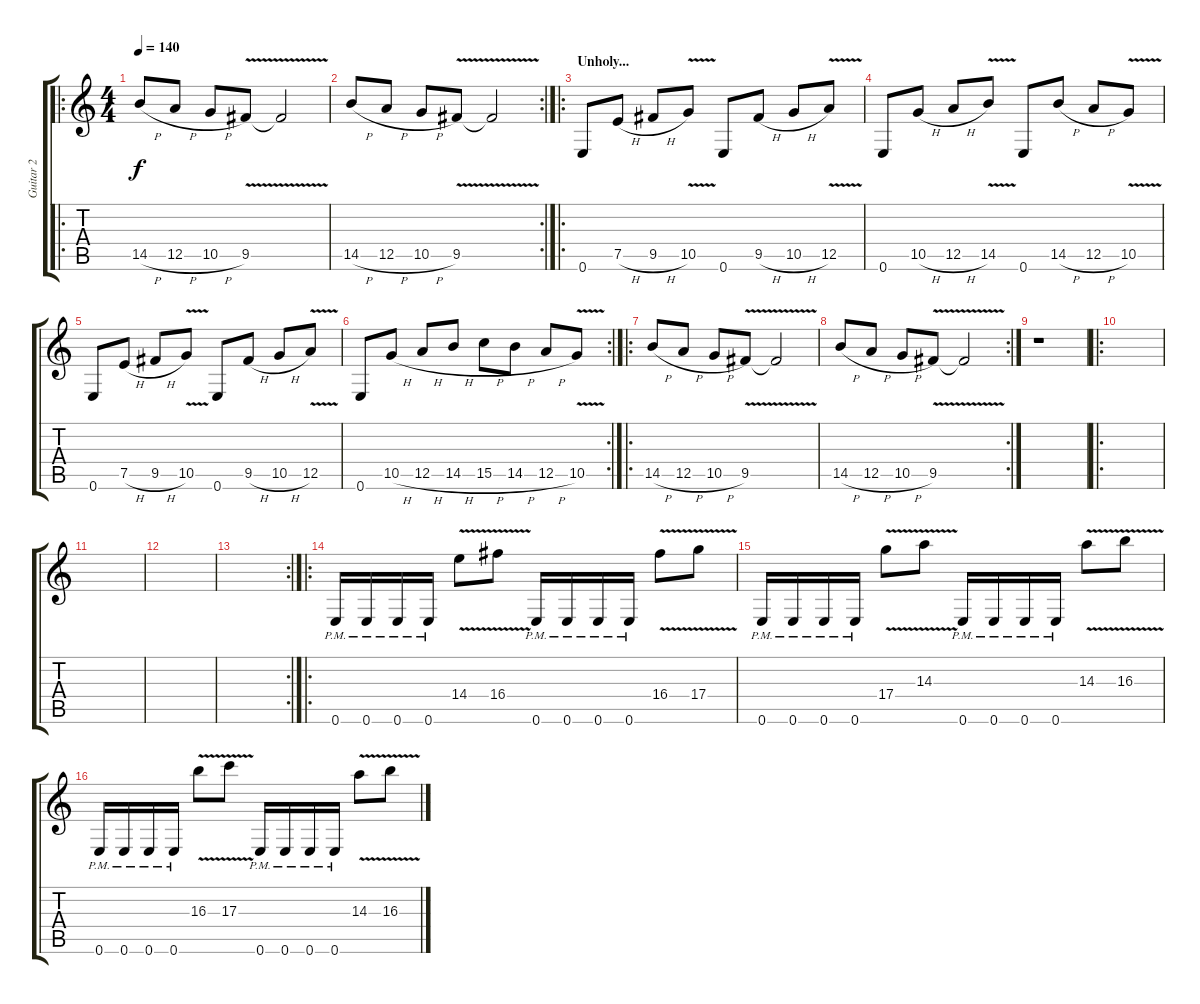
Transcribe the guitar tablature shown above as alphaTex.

\track ("Guitar 2" "Guitar 2") {instrument distortionguitar}
\staff {score tabs}
\tuning (E4 B3 G3 D3 A2 E2) {hide}
\ro
\ts (4 4)
\tempo 140
\clef g2
\ks c
14.5{h}.8{dy f} 12.5{h}.8 10.5{h}.8 9.5{v}.8 9.5{v t}.2 |
\rc 2
14.5{h}.8 12.5{h}.8 10.5{h}.8 9.5{v}.8 9.5{v t}.2 |
\ro
\section ("" "Unholy...")
0.6.8 7.5{h}.8 9.5{h}.8 10.5{v}.8 0.6.8 9.5{h}.8 10.5{h}.8 12.5{v}.8 |
0.6.8 10.5{h}.8 12.5{h}.8 14.5{v}.8 0.6.8 14.5{h}.8 12.5{h}.8 10.5{v}.8 |
0.6.8 7.5{h}.8 9.5{h}.8 10.5{v}.8 0.6.8 9.5{h}.8 10.5{h}.8 12.5{v}.8 |
\rc 2
0.6.8 10.5{h}.8 12.5{h}.8 14.5{h}.8 15.5{h}.8 14.5{h}.8 12.5{h}.8 10.5{v}.8 |
\ro
14.5{h}.8 12.5{h}.8 10.5{h}.8 9.5{v}.8 9.5{v t}.2 |
\rc 2
14.5{h}.8 12.5{h}.8 10.5{h}.8 9.5{v}.8 9.5{v t}.2 |
r.1 |
\ro
|
|
|
\rc 2
|
\ro
0.6{pm}.16 0.6{pm}.16 0.6{pm}.16 0.6{pm}.16 14.4{v}.8 16.4{v}.8 0.6{pm}.16 0.6{pm}.16 0.6{pm}.16 0.6{pm}.16 16.4{v}.8 17.4{v}.8 |
0.6{pm}.16 0.6{pm}.16 0.6{pm}.16 0.6{pm}.16 17.4{v}.8 14.3{v}.8 0.6{pm}.16 0.6{pm}.16 0.6{pm}.16 0.6{pm}.16 14.3{v}.8 16.3{v}.8 |
0.6{pm}.16 0.6{pm}.16 0.6{pm}.16 0.6{pm}.16 16.3{v}.8 17.3{v}.8 0.6{pm}.16 0.6{pm}.16 0.6{pm}.16 0.6{pm}.16 14.3{v}.8 16.3{v}.8
